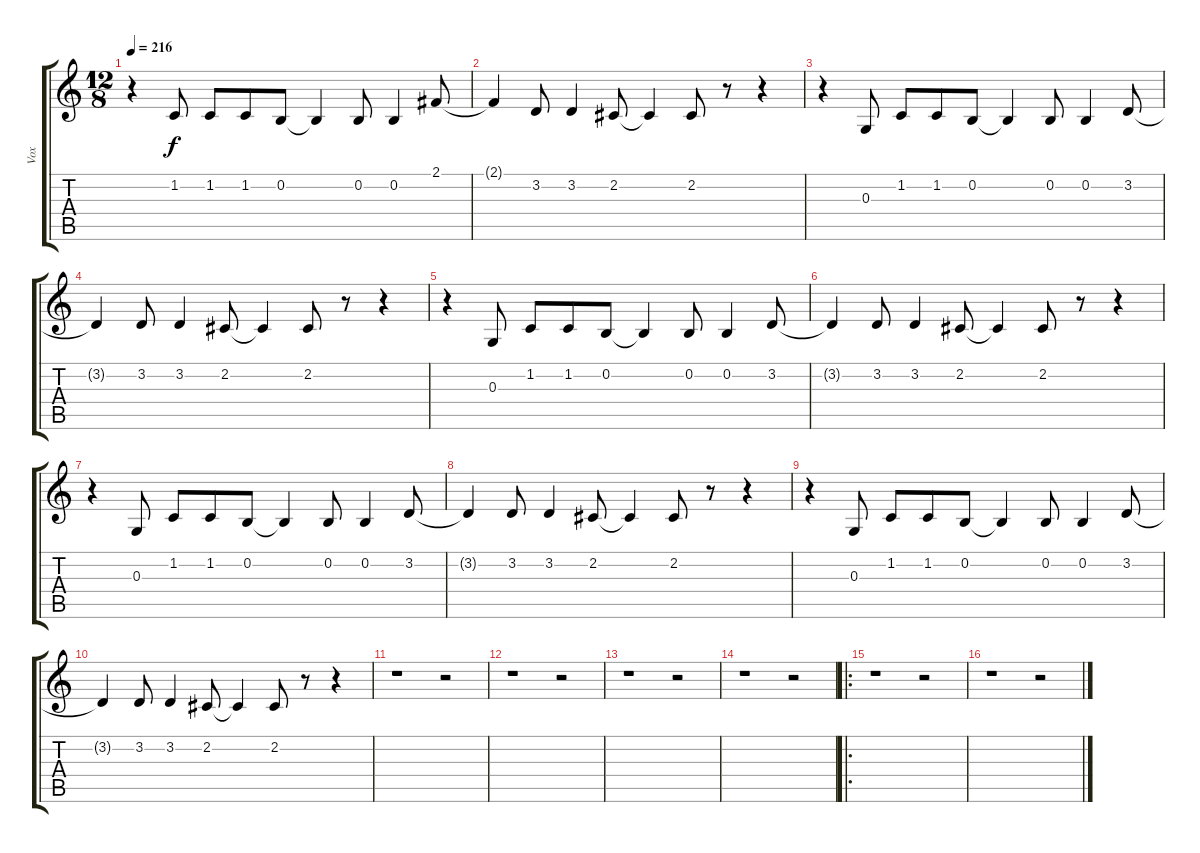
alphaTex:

\track ("Vox" "Vox") {instrument drawbarorgan}
\staff {score tabs}
\tuning (E4 B3 G3 D3 A2 E2) {hide}
\ts (12 8)
\tempo 216
\clef g2
\ks c
r.4{dy f} 1.2.8 1.2.8 1.2.8 0.2.8 0.2{t}.4 0.2.8 0.2.4 2.1.8 |
2.1{t}.4 3.2.8 3.2.4 2.2.8 2.2{t}.4 2.2.8 r.8 r.4 |
r.4 0.3.8 1.2.8 1.2.8 0.2.8 0.2{t}.4 0.2.8 0.2.4 3.2.8 |
3.2{t}.4 3.2.8 3.2.4 2.2.8 2.2{t}.4 2.2.8 r.8 r.4 |
r.4 0.3.8 1.2.8 1.2.8 0.2.8 0.2{t}.4 0.2.8 0.2.4 3.2.8 |
3.2{t}.4 3.2.8 3.2.4 2.2.8 2.2{t}.4 2.2.8 r.8 r.4 |
r.4 0.3.8 1.2.8 1.2.8 0.2.8 0.2{t}.4 0.2.8 0.2.4 3.2.8 |
3.2{t}.4 3.2.8 3.2.4 2.2.8 2.2{t}.4 2.2.8 r.8 r.4 |
r.4 0.3.8 1.2.8 1.2.8 0.2.8 0.2{t}.4 0.2.8 0.2.4 3.2.8 |
3.2{t}.4 3.2.8 3.2.4 2.2.8 2.2{t}.4 2.2.8 r.8 r.4 |
r.1 r.2 |
r.1 r.2 |
r.1 r.2 |
r.1 r.2 |
\ro
r.1 r.2 |
r.1 r.2
